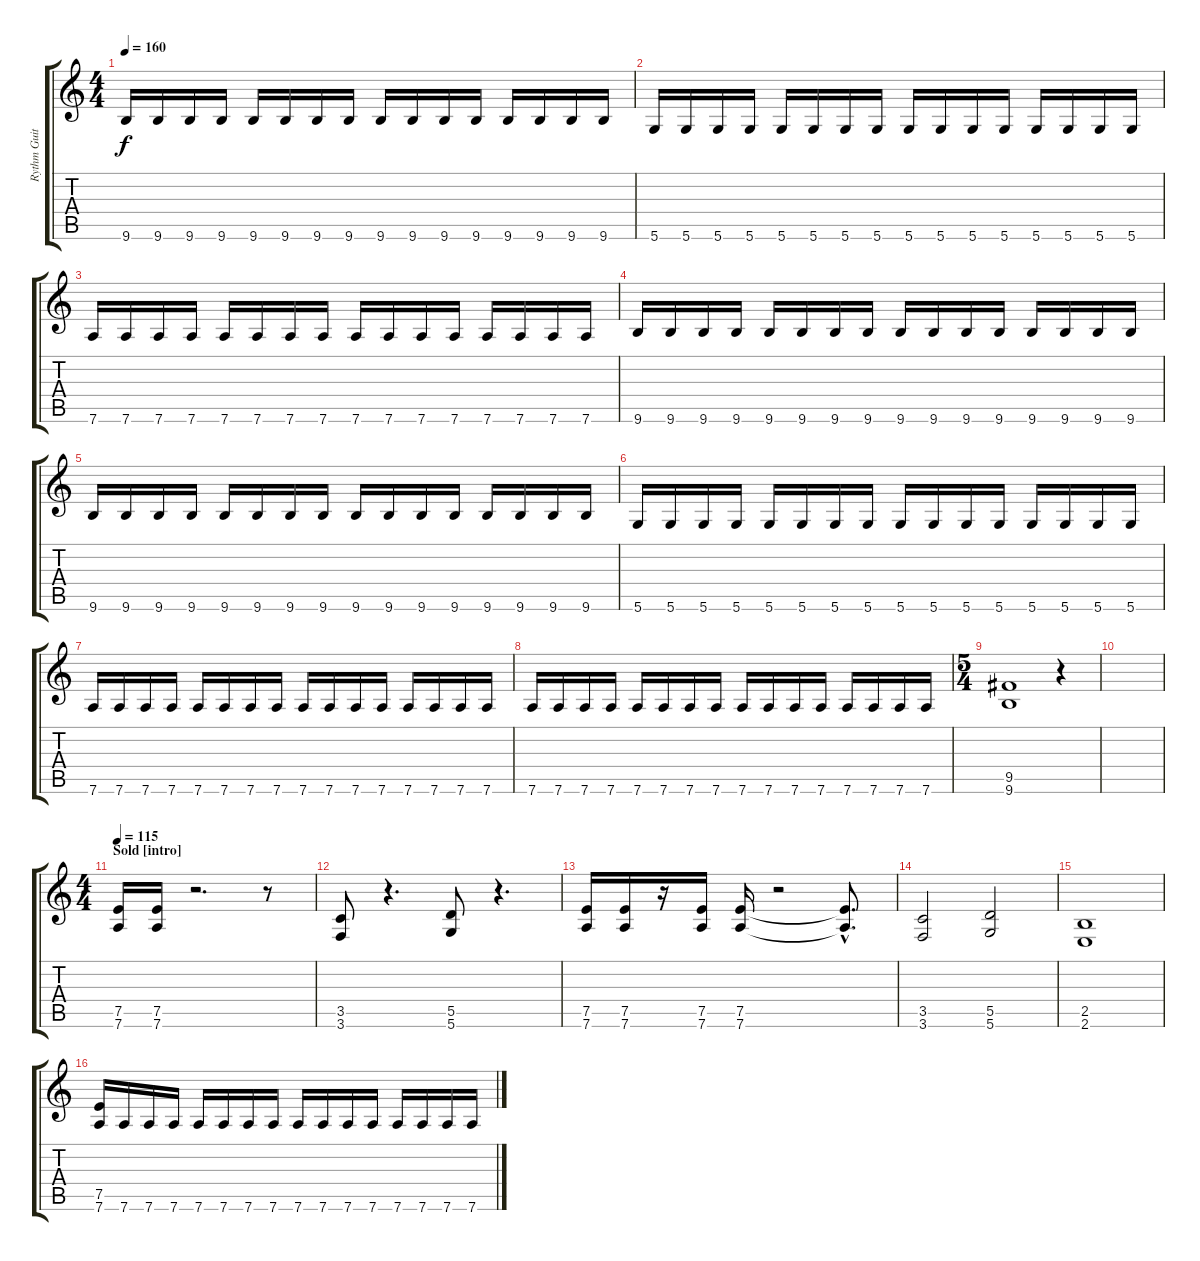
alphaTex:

\track ("Rythm Guitar" "Rythm Guit") {instrument distortionguitar}
\staff {score tabs}
\tuning (E4 B3 G3 D3 A2 D2) {hide}
\ts (4 4)
\tempo 160
\clef g2
\ks c
9.6.16{dy f} 9.6.16 9.6.16 9.6.16 9.6.16 9.6.16 9.6.16 9.6.16 9.6.16 9.6.16 9.6.16 9.6.16 9.6.16 9.6.16 9.6.16 9.6.16 |
5.6.16 5.6.16 5.6.16 5.6.16 5.6.16 5.6.16 5.6.16 5.6.16 5.6.16 5.6.16 5.6.16 5.6.16 5.6.16 5.6.16 5.6.16 5.6.16 |
7.6.16 7.6.16 7.6.16 7.6.16 7.6.16 7.6.16 7.6.16 7.6.16 7.6.16 7.6.16 7.6.16 7.6.16 7.6.16 7.6.16 7.6.16 7.6.16 |
9.6.16 9.6.16 9.6.16 9.6.16 9.6.16 9.6.16 9.6.16 9.6.16 9.6.16 9.6.16 9.6.16 9.6.16 9.6.16 9.6.16 9.6.16 9.6.16 |
9.6.16 9.6.16 9.6.16 9.6.16 9.6.16 9.6.16 9.6.16 9.6.16 9.6.16 9.6.16 9.6.16 9.6.16 9.6.16 9.6.16 9.6.16 9.6.16 |
5.6.16 5.6.16 5.6.16 5.6.16 5.6.16 5.6.16 5.6.16 5.6.16 5.6.16 5.6.16 5.6.16 5.6.16 5.6.16 5.6.16 5.6.16 5.6.16 |
7.6.16 7.6.16 7.6.16 7.6.16 7.6.16 7.6.16 7.6.16 7.6.16 7.6.16 7.6.16 7.6.16 7.6.16 7.6.16 7.6.16 7.6.16 7.6.16 |
7.6.16 7.6.16 7.6.16 7.6.16 7.6.16 7.6.16 7.6.16 7.6.16 7.6.16 7.6.16 7.6.16 7.6.16 7.6.16 7.6.16 7.6.16 7.6.16 |
\ts (5 4)
(9.5 9.6).1 r.4 |
|
\ts (4 4)
\section ("" "Sold [intro]")
\tempo 115
(7.5 7.6).16 (7.5 7.6).16 r.2{d} r.8 |
(3.5 3.6).8 r.4{d} (5.5 5.6).8 r.4{d} |
(7.5 7.6).16 (7.5 7.6).16 r.16 (7.5 7.6).16 (7.5 7.6).16 r.2 (7.5{hac t} 7.6{hac t}).8{d} |
(3.5 3.6).2 (5.5 5.6).2 |
(2.5 2.6).1 |
(7.5 7.6).16 7.6.16 7.6.16 7.6.16 7.6.16 7.6.16 7.6.16 7.6.16 7.6.16 7.6.16 7.6.16 7.6.16 7.6.16 7.6.16 7.6.16 7.6.16
